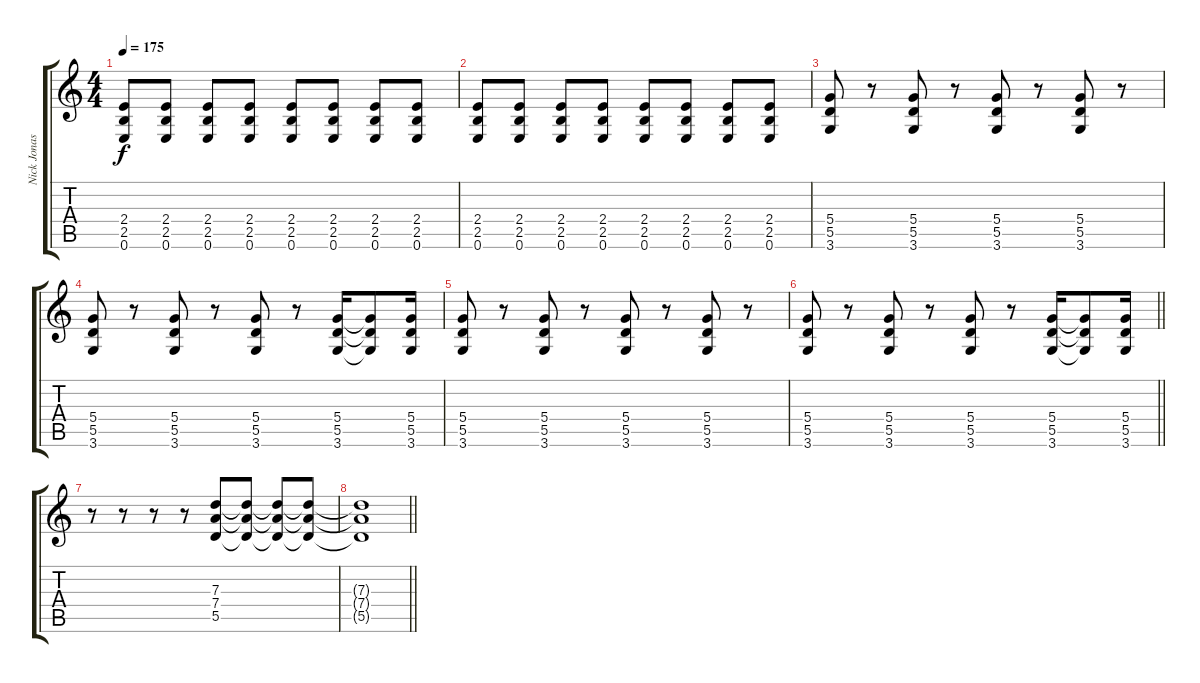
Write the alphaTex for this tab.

\track ("Nick Jonas Guitar" "Nick Jonas") {instrument distortionguitar}
\staff {score tabs}
\tuning (E4 B3 G3 D3 A2 E2) {hide}
\ts (4 4)
\tempo 175
\clef g2
\ks c
(2.4 2.5 0.6).8{dy f} (2.4 2.5 0.6).8 (2.4 2.5 0.6).8 (2.4 2.5 0.6).8 (2.4 2.5 0.6).8 (2.4 2.5 0.6).8 (2.4 2.5 0.6).8 (2.4 2.5 0.6).8 |
(2.4 2.5 0.6).8 (2.4 2.5 0.6).8 (2.4 2.5 0.6).8 (2.4 2.5 0.6).8 (2.4 2.5 0.6).8 (2.4 2.5 0.6).8 (2.4 2.5 0.6).8 (2.4 2.5 0.6).8 |
(5.4 5.5 3.6).8 r.8 (5.4 5.5 3.6).8 r.8 (5.4 5.5 3.6).8 r.8 (5.4 5.5 3.6).8 r.8 |
(5.4 5.5 3.6).8 r.8 (5.4 5.5 3.6).8 r.8 (5.4 5.5 3.6).8 r.8 (5.4 5.5 3.6).16 (5.4{t} 5.5{t} 3.6{t}).8 (5.4 5.5 3.6).16 |
(5.4 5.5 3.6).8 r.8 (5.4 5.5 3.6).8 r.8 (5.4 5.5 3.6).8 r.8 (5.4 5.5 3.6).8 r.8 |
\barLineRight lightlight
(5.4 5.5 3.6).8 r.8 (5.4 5.5 3.6).8 r.8 (5.4 5.5 3.6).8 r.8 (5.4 5.5 3.6).16 (5.4{t} 5.5{t} 3.6{t}).8 (5.4 5.5 3.6).16 |
r.8 r.8 r.8 r.8 (7.3 7.4 5.5).8 (7.3{t} 7.4{t} 5.5{t}).8 (7.3{t} 7.4{t} 5.5{t}).8 (7.3{t} 7.4{t} 5.5{t}).8 |
\barLineRight lightlight
(7.3{t} 7.4{t} 5.5{t}).1
